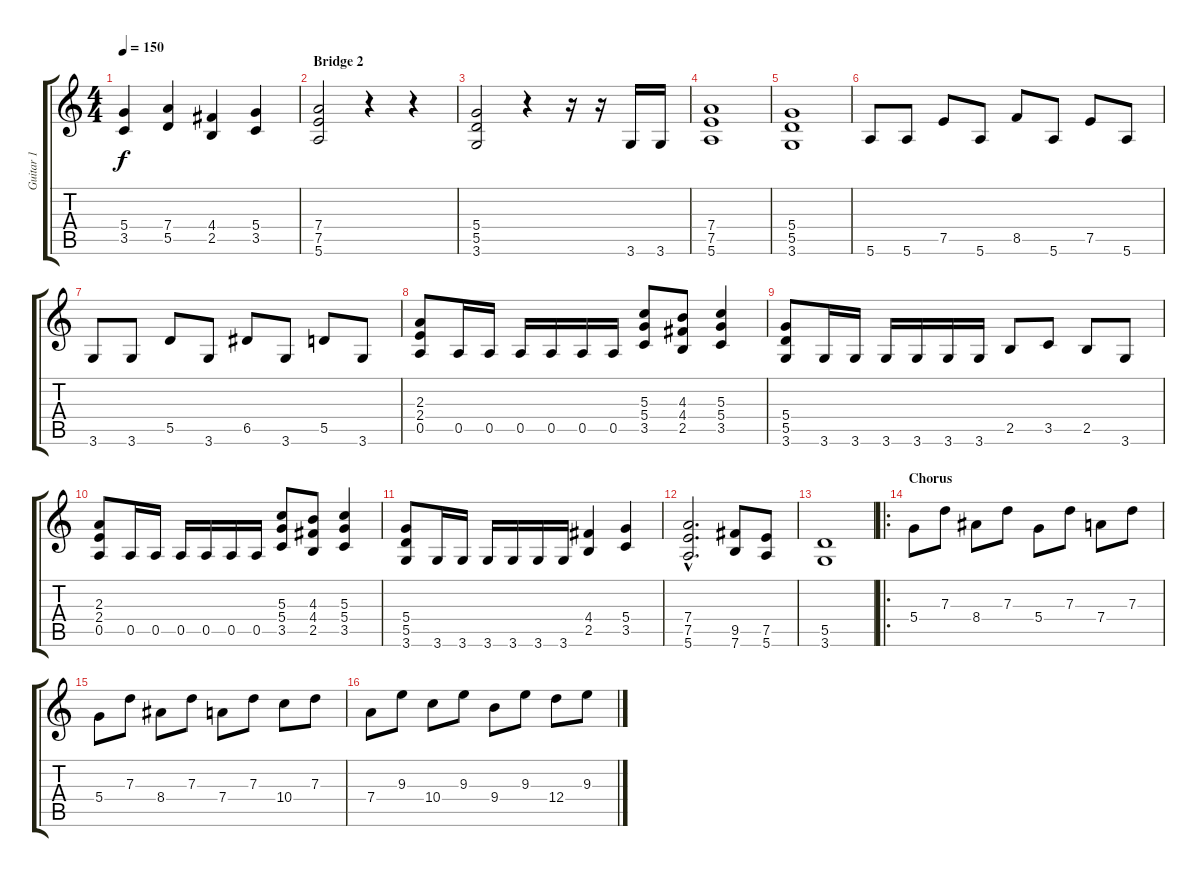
\track ("Guitar 1" "Guitar 1") {instrument distortionguitar}
\staff {score tabs}
\tuning (E4 B3 G3 D3 A2 E2) {hide}
\ts (4 4)
\tempo 150
\clef g2
\ks c
(5.4 3.5).4{dy f} (7.4 5.5).4 (4.4 2.5).4 (5.4 3.5).4 |
\section ("" "Bridge 2")
(7.4 7.5 5.6).2 r.4 r.4 |
(5.4 5.5 3.6).2 r.4 r.16 r.16 3.6.16 3.6.16 |
(7.4 7.5 5.6).1 |
(5.4 5.5 3.6).1 |
5.6.8 5.6.8 7.5.8 5.6.8 8.5.8 5.6.8 7.5.8 5.6.8 |
3.6.8 3.6.8 5.5.8 3.6.8 6.5.8 3.6.8 5.5.8 3.6.8 |
(2.3 2.4 0.5).8 0.5.16 0.5.16 0.5.16 0.5.16 0.5.16 0.5.16 (5.3 5.4 3.5).8 (4.3 4.4 2.5).8 (5.3 5.4 3.5).4 |
(5.4 5.5 3.6).8 3.6.16 3.6.16 3.6.16 3.6.16 3.6.16 3.6.16 2.5.8 3.5.8 2.5.8 3.6.8 |
(2.3 2.4 0.5).8 0.5.16 0.5.16 0.5.16 0.5.16 0.5.16 0.5.16 (5.3 5.4 3.5).8 (4.3 4.4 2.5).8 (5.3 5.4 3.5).4 |
(5.4 5.5 3.6).8 3.6.16 3.6.16 3.6.16 3.6.16 3.6.16 3.6.16 (4.4 2.5).4 (5.4 3.5).4 |
(7.4{hac} 7.5{hac} 5.6{hac}).2{d} (9.5 7.6).8 (7.5 5.6).8 |
(5.5 3.6).1 |
\ro
\section ("" "Chorus")
5.4.8 7.3.8 8.4.8 7.3.8 5.4.8 7.3.8 7.4.8 7.3.8 |
5.4.8 7.3.8 8.4.8 7.3.8 7.4.8 7.3.8 10.4.8 7.3.8 |
7.4.8 9.3.8 10.4.8 9.3.8 9.4.8 9.3.8 12.4.8 9.3.8
